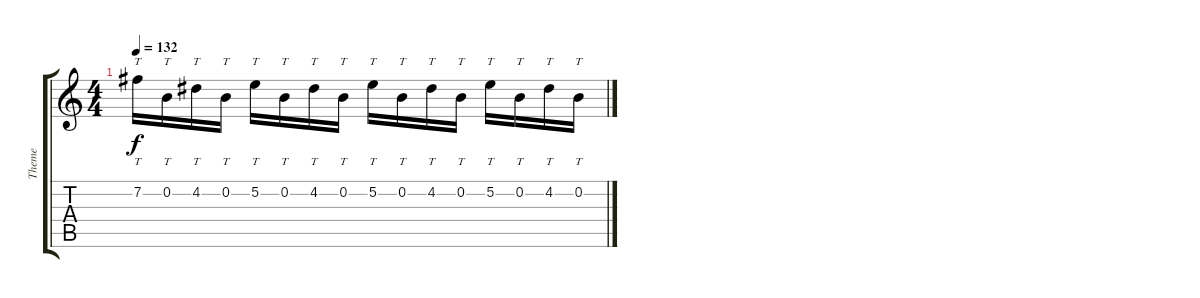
\track ("Theme" "Theme") {instrument distortionguitar}
\staff {score tabs}
\tuning (E4 B3 G3 D3 A2 E2) {hide}
\ts (4 4)
\tempo 132
\clef g2
\ks c
7.2.16{tt dy f} 0.2.16{tt} 4.2.16{tt} 0.2.16{tt} 5.2.16{tt} 0.2.16{tt} 4.2.16{tt} 0.2.16{tt} 5.2.16{tt} 0.2.16{tt} 4.2.16{tt} 0.2.16{tt} 5.2.16{tt} 0.2.16{tt} 4.2.16{tt} 0.2.16{tt}
